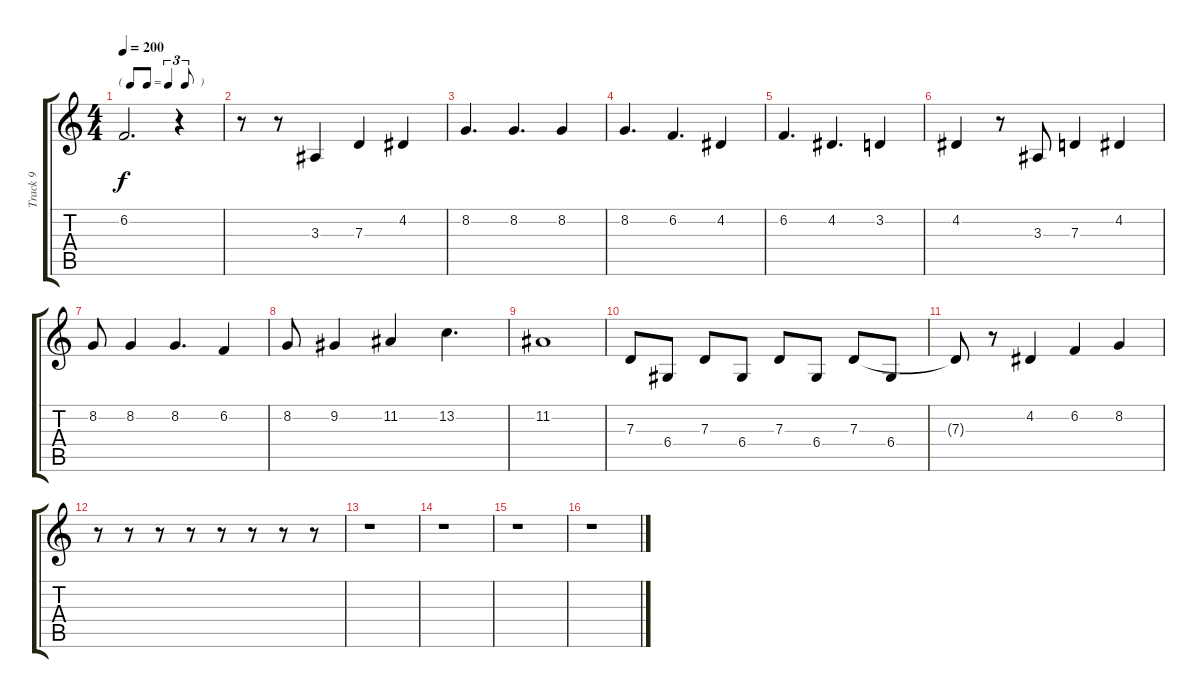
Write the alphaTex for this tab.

\track ("Track 9" "Track 9") {instrument altosax}
\staff {score tabs}
\tuning (E4 B3 G3 D3 A2 E2) {hide}
\ts (4 4)
\tf triplet8th
\tempo 200
\clef g2
\ks c
6.2.2{d dy f} r.4 |
r.8 r.8 3.3.4 7.3.4 4.2.4 |
8.2.4{d} 8.2.4{d} 8.2.4 |
8.2.4{d} 6.2.4{d} 4.2.4 |
6.2.4{d} 4.2.4{d} 3.2.4 |
4.2.4 r.8 3.3.8 7.3.4 4.2.4 |
8.2.8 8.2.4 8.2.4{d} 6.2.4 |
8.2.8 9.2.4 11.2.4 13.2.4{d} |
11.2.1 |
7.3.8 6.4.8 7.3.8 6.4.8 7.3.8 6.4.8 7.3.8 6.4.8 |
7.3{t}.8 r.8 4.2.4 6.2.4 8.2.4 |
r.8 r.8 r.8 r.8 r.8 r.8 r.8 r.8 |
r.1 |
r.1 |
r.1 |
r.1
